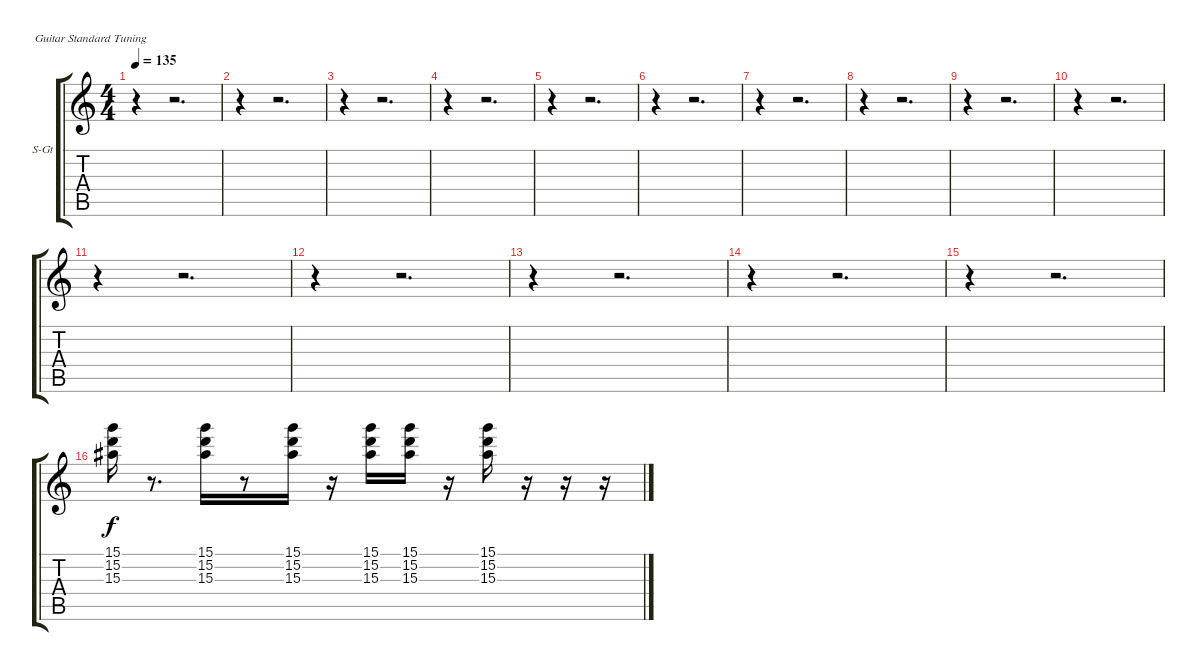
\bracketExtendMode groupsimilarinstruments
\firstSystemTrackNameOrientation horizontal
\otherSystemsTrackNameOrientation horizontal
\track ("Vibraphone" "S-Gt") {instrument acousticguitarsteel}
\staff {score tabs}
\tuning (E4 B3 G3 D3 A2 E2)
\ts (4 4)
\tempo 135
\clef g2
\ks c
r.4{dy f} r.2{d} |
r.4 r.2{d} |
r.4 r.2{d} |
r.4 r.2{d} |
r.4 r.2{d} |
r.4 r.2{d} |
r.4 r.2{d} |
r.4 r.2{d} |
r.4 r.2{d} |
r.4 r.2{d} |
r.4 r.2{d} |
r.4 r.2{d} |
r.4 r.2{d} |
r.4 r.2{d} |
r.4 r.2{d} |
(15.1 15.2 15.3).16 r.8{d} (15.1 15.2 15.3).16 r.8 (15.1 15.2 15.3).16 r.16 (15.1 15.2 15.3).16 (15.1 15.2 15.3).16 r.16 (15.1 15.2 15.3).16 r.16 r.16 r.16
